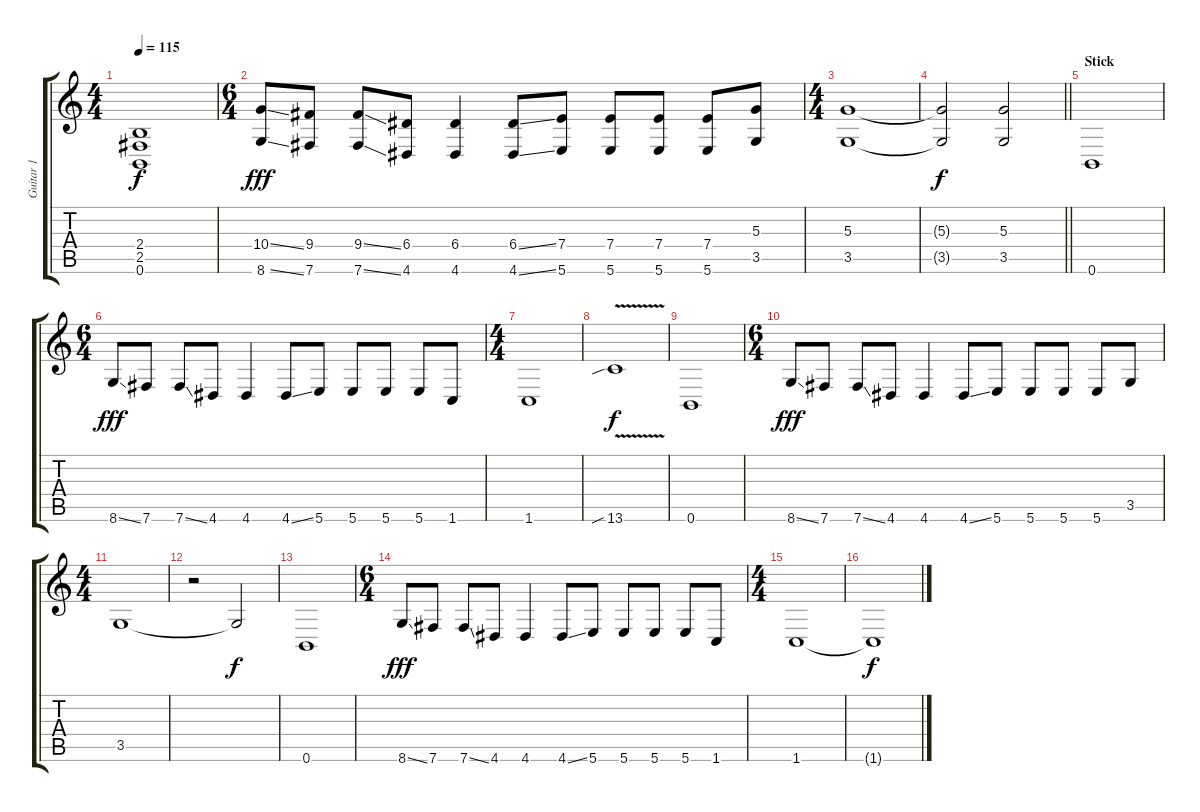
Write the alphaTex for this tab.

\track ("Guitar 1" "Guitar 1") {instrument distortionguitar}
\staff {score tabs}
\tuning (B3 Gb3 D3 A2 E2 B1) {hide}
\ts (4 4)
\tempo 115
\clef g2
\ks c
(2.4 2.5 0.6).1{dy f} |
\ts (6 4)
(10.4{ss} 8.6{ss}).8{dy fff} (9.4 7.6).8 (9.4{ss} 7.6{ss}).8 (6.4 4.6).8 (6.4 4.6).4 (6.4{ss} 4.6{ss}).8 (7.4 5.6).8 (7.4 5.6).8 (7.4 5.6).8 (7.4 5.6).8 (5.3 3.5).8 |
\ts (4 4)
(5.3 3.5).1 |
\barLineRight lightlight
(5.3{t} 3.5{t}).2{dy f} (5.3 3.5).2 |
\section ("" "Stick")
0.6.1 |
\ts (6 4)
8.6{ss}.8{dy fff} 7.6.8 7.6{ss}.8 4.6.8 4.6.4 4.6{ss}.8 5.6.8 5.6.8 5.6.8 5.6.8 1.6.8 |
\ts (4 4)
1.6.1 |
13.6{v sib}.1{dy f} |
0.6.1 |
\ts (6 4)
8.6{ss}.8{dy fff} 7.6.8 7.6{ss}.8 4.6.8 4.6.4 4.6{ss}.8 5.6.8 5.6.8 5.6.8 5.6.8 3.5.8 |
\ts (4 4)
3.5.1 |
r.2 3.5{t}.2{dy f} |
0.6.1 |
\ts (6 4)
8.6{ss}.8{dy fff} 7.6.8 7.6{ss}.8 4.6.8 4.6.4 4.6{ss}.8 5.6.8 5.6.8 5.6.8 5.6.8 1.6.8 |
\ts (4 4)
1.6.1 |
1.6{t}.1{dy f}
